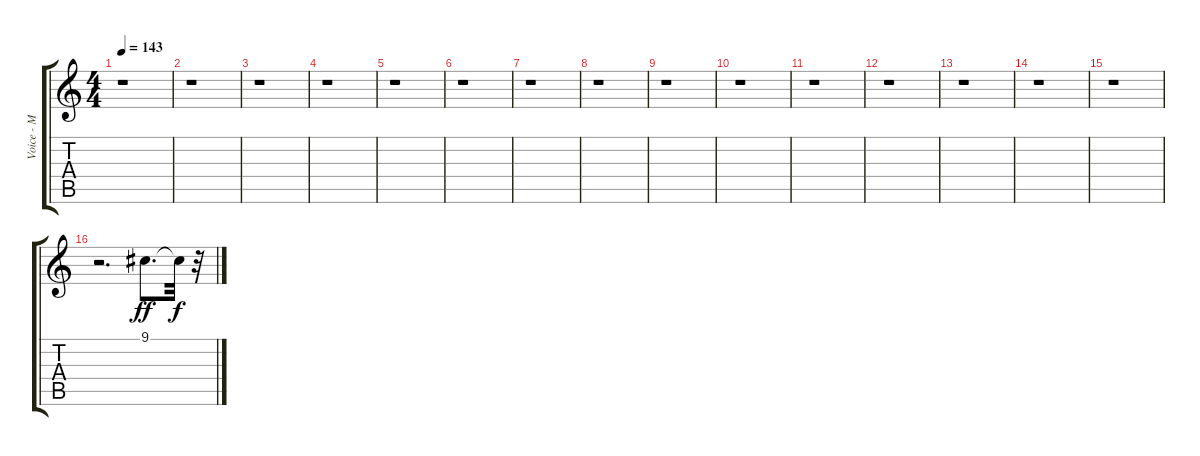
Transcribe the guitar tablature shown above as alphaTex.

\track ("Voice - M   " "Voice - M ") {instrument choiraahs}
\staff {score tabs}
\tuning (E4 B3 G3 D3 A2 E2) {hide}
\ts (4 4)
\tempo 143
\clef g2
\ks c
r.1{dy f} |
r.1 |
r.1 |
r.1 |
r.1 |
r.1 |
r.1 |
r.1 |
r.1 |
r.1 |
r.1 |
r.1 |
r.1 |
r.1 |
r.1 |
r.2{d} 9.1.8{d dy ff} 9.1{t}.32{dy f} r.32
